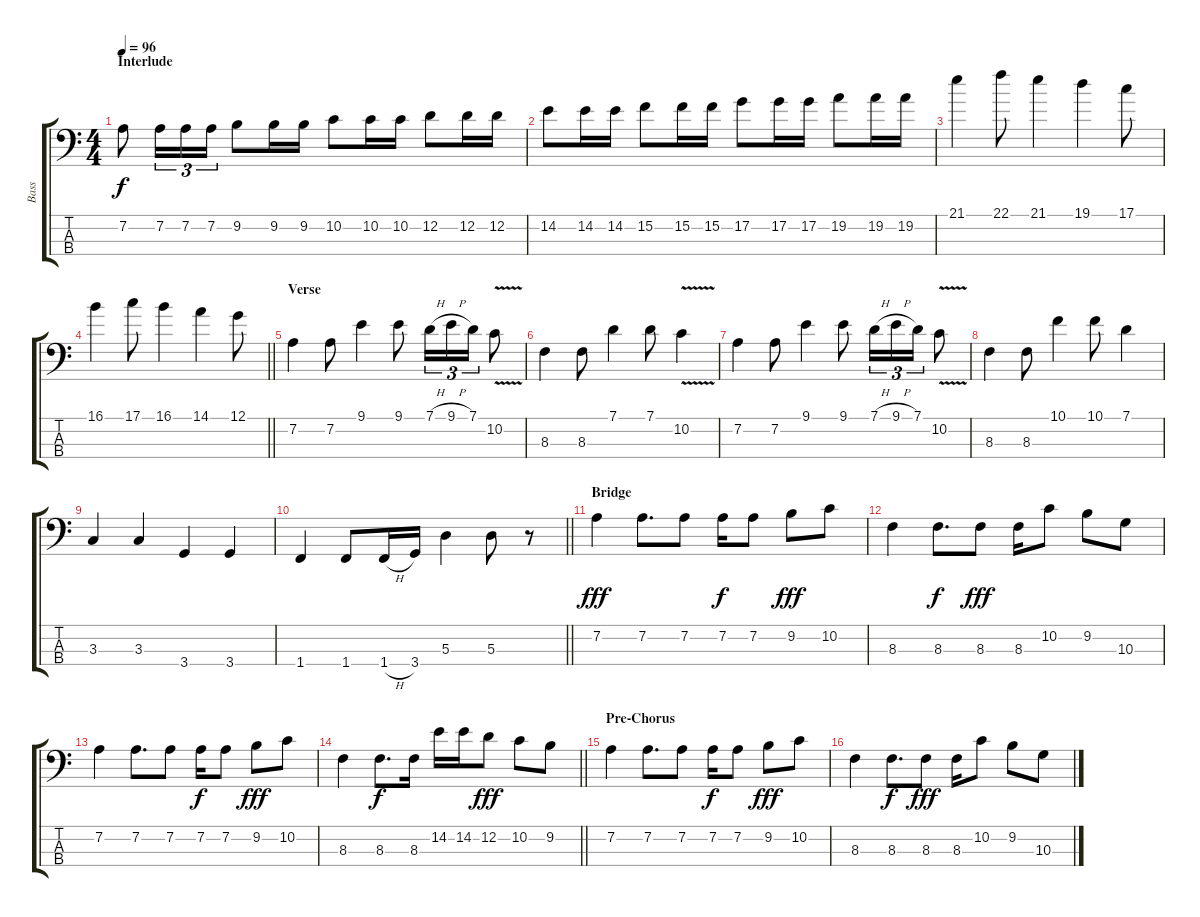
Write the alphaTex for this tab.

\track ("Bass" "Bass") {instrument electricbassfinger}
\staff {score tabs}
\tuning (G2 D2 A1 E1) {hide}
\ts (4 4)
\section ("" "Interlude")
\tempo 96
\clef f4
\ks c
7.2.8{dy f} 7.2.16{tu (3 2)} 7.2.16{tu (3 2)} 7.2.16{tu (3 2)} 9.2.8 9.2.16 9.2.16 10.2.8 10.2.16 10.2.16 12.2.8 12.2.16 12.2.16 |
14.2.8 14.2.16 14.2.16 15.2.8 15.2.16 15.2.16 17.2.8 17.2.16 17.2.16 19.2.8 19.2.16 19.2.16 |
21.1.4 22.1.8 21.1.4 19.1.4 17.1.8 |
\barLineRight lightlight
16.1.4 17.1.8 16.1.4 14.1.4 12.1.8 |
\section ("" "Verse")
7.2.4 7.2.8 9.1.4 9.1.8 7.1{h}.16{tu (3 2)} 9.1{h}.16{tu (3 2)} 7.1.16{tu (3 2)} 10.2{v}.8 |
8.3.4 8.3.8 7.1.4 7.1.8 10.2{v}.4 |
7.2.4 7.2.8 9.1.4 9.1.8 7.1{h}.16{tu (3 2)} 9.1{h}.16{tu (3 2)} 7.1.16{tu (3 2)} 10.2{v}.8 |
8.3.4 8.3.8 10.1.4 10.1.8 7.1.4 |
3.3.4 3.3.4 3.4.4 3.4.4 |
\barLineRight lightlight
1.4.4 1.4.8 1.4{h}.16 3.4.16 5.3.4 5.3.8 r.8 |
\section ("" "Bridge")
7.2.4{dy fff} 7.2.8{d} 7.2.8 7.2.16{dy f} 7.2.8 9.2.8{dy fff} 10.2.8 |
8.3.4 8.3.8{d dy f} 8.3.8{dy fff} 8.3.16 10.2.8 9.2.8 10.3.8 |
7.2.4 7.2.8{d} 7.2.8 7.2.16{dy f} 7.2.8 9.2.8{dy fff} 10.2.8 |
\barLineRight lightlight
8.3.4 8.3.8{d dy f} 8.3.16 14.2.16 14.2.16 12.2.8{dy fff} 10.2.8 9.2.8 |
\section ("" "Pre-Chorus")
7.2.4 7.2.8{d} 7.2.8 7.2.16{dy f} 7.2.8 9.2.8{dy fff} 10.2.8 |
8.3.4 8.3.8{d dy f} 8.3.8{dy fff} 8.3.16 10.2.8 9.2.8 10.3.8
